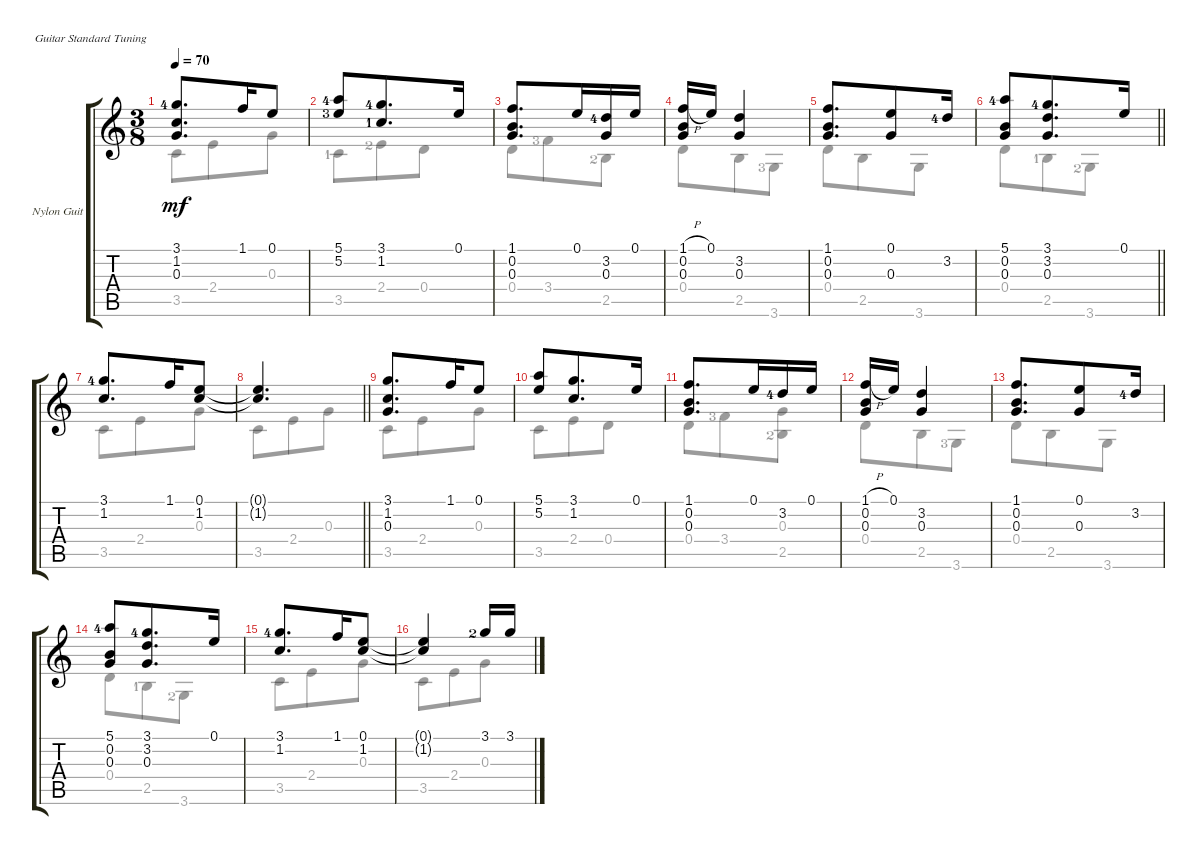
\defaultSystemsLayout 4
\bracketExtendMode groupsimilarinstruments
\firstSystemTrackNameOrientation horizontal
\otherSystemsTrackNameOrientation horizontal
\track ("Nylon Guitar" "Nylon Guit") {instrument acousticguitarsteel}
\staff {score tabs}
\tuning (E4 B3 G3 D3 A2 E2)
\voice
\ts (3 8)
\tempo 70
\clef g2
\ks c
(3.1{lf 5} 1.2 0.3).8{d dy mf instrument acousticguitarsteel} 1.1.16 0.1.8 |
(5.1{lf 5} 5.2{lf 4}).8 (1.2{lf 2} 3.1{lf 5}).8{d} 0.1.16 |
(1.1 0.2 0.3).8{d} 0.1.16 (3.2{lf 5} 0.3).16 0.1.16 |
(1.1{h} 0.2 0.3).16 0.1.16 (3.2 0.3).4 |
(1.1 0.2 0.3).8{d} (0.1 0.3).8 3.2{lf 5}.16 |
\barLineRight lightlight
(5.1{lf 5} 0.2 0.3).8 (0.3 3.2 3.1{lf 5}).8{d} 0.1.16 |
(3.1{lf 5} 1.2).8{d} 1.1.16 (0.1 1.2).8 |
\barLineRight lightlight
(1.2{t} 0.1{t}).4{d} |
(3.1 1.2 0.3).8{d} 1.1.16 0.1.8 |
(5.1 5.2).8 (1.2 3.1).8{d} 0.1.16 |
(1.1 0.2 0.3).8{d} 0.1.16 3.2{lf 5}.16 0.1.16 |
(1.1{h} 0.2 0.3).16 0.1.16 (3.2 0.3).4 |
(1.1 0.2 0.3).8{d} (0.1 0.3).8 3.2{lf 5}.16 |
(5.1{lf 5} 0.2 0.3).8 (0.3 3.2 3.1{lf 5}).8{d} 0.1.16 |
(3.1{lf 5} 1.2).8{d} 1.1.16 (0.1 1.2).8 |
(0.1{t} 1.2{t}).4 3.1{lf 3}.16 3.1.16
\voice
\clef g2
\ottava regular
\simile none
\ks c
3.5.8{dy mf} 2.4.8 0.3.8 |
3.5{lf 2}.8 2.4{lf 3}.8 0.4.8 |
0.4.8 3.4{lf 4}.8 2.5{lf 3}.8 |
0.4.8 2.5.8 3.6{lf 4}.8 |
0.4.8 2.5.8 3.6.8 |
\barLineRight lightlight
0.4.8 2.5{lf 2}.8 3.6{lf 3}.8 |
3.5.8 2.4.8 0.3.8 |
\barLineRight lightlight
3.5.8 2.4.8 0.3.8 |
3.5.8 2.4.8 0.3.8 |
3.5.8 2.4.8 0.4.8 |
0.4.8 3.4{lf 4}.8 (2.5{lf 3} 0.3).8 |
0.4.8 2.5.8 3.6{lf 4}.8 |
0.4.8 2.5.8 3.6.8 |
0.4.8 2.5{lf 2}.8 3.6{lf 3}.8 |
3.5.8 2.4.8 0.3.8 |
3.5.8 2.4.8 0.3.8
